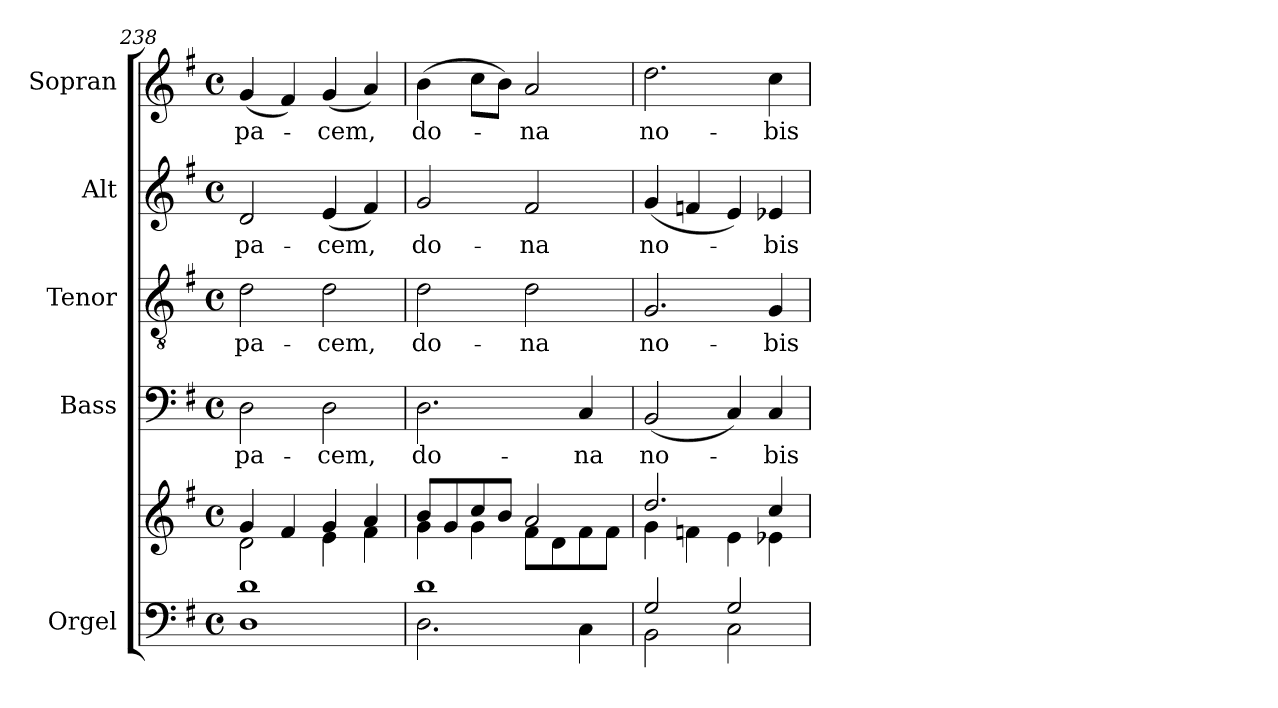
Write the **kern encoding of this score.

**kern	**kern	**kern	**text	**kern	**text	**kern	**text	**kern	**text
*part5	*part5	*part4	*part4	*part3	*part3	*part2	*part2	*part1	*part1
*staff6	*staff5	*staff4	*staff4	*staff3	*staff3	*staff2	*staff2	*staff1	*staff1
*I"Orgel	*	*I"Bass	*	*I"Tenor	*	*I"Alt	*	*I"Sopran	*
*I'Org.	*	*I'B.	*	*I'T.	*	*I'A.	*	*I'S.	*
*clefF4	*clefG2	*clefF4	*	*clefGv2	*	*clefG2	*	*clefG2	*
*k[f#]	*k[f#]	*k[f#]	*	*k[f#]	*	*k[f#]	*	*k[f#]	*
*G:	*G:	*G:	*	*G:	*	*G:	*	*G:	*
*M4/4	*M4/4	*M4/4	*	*M4/4	*	*M4/4	*	*M4/4	*
*met(c)	*met(c)	*met(c)	*	*met(c)	*	*met(c)	*	*met(c)	*
=238	=238	=238	=238	=238	=238	=238	=238	=238	=238
*^	*^	*	*	*	*	*	*	*	*
!	!	!	!	!	!LO:LY:b	!	!LO:LY:b	!	!LO:LY:b	!	!LO:LY:b
1d	1D	4g/	2d\	2D\	pa-	2d\	pa-	2d/	pa-	(<4g/	pa-
.	.	4f#/	.	.	.	.	.	.	.	4f#/)	.
!	!	!	!	!	!LO:LY:b	!	!LO:LY:b	!	!LO:LY:b	!	!LO:LY:b
.	.	4g/	4e\	2D\	-cem,	2d\	-cem,	(<4e/	-cem,	(<4g/	-cem,
.	.	4a/	4f#\	.	.	.	.	4f#/)	.	4a/)	.
=239	=239	=239	=239	=239	=239	=239	=239	=239	=239	=239	=239
!	!	!	!	!	!LO:LY:b	!	!LO:LY:b	!	!LO:LY:b	!	!LO:LY:b
1d	2.D\	8b/L	4g\	2.D\	do-	2d\	do-	2g/	do-	(>4b\	do-
.	.	8g/	.	.	.	.	.	.	.	.	.
.	.	8cc/	4g\	.	.	.	.	.	.	8cc\L	.
.	.	8b/J	.	.	.	.	.	.	.	8b\J)	.
!	!	!	!	!	!	!	!LO:LY:b	!	!LO:LY:b	!	!LO:LY:b
.	.	2a/	8f#\L	.	.	2d\	-na	2f#/	-na	2a/	-na
.	.	.	8d\	.	.	.	.	.	.	.	.
!	!	!	!	!	!LO:LY:b	!	!	!	!	!	!
.	4C\	.	8f#\	4C/	-na	.	.	.	.	.	.
.	.	.	8f#\J	.	.	.	.	.	.	.	.
!!LO:LB:g=z
=240	=240	=240	=240	=240	=240	=240	=240	=240	=240	=240	=240
!	!	!	!	!	!LO:LY:b	!	!LO:LY:b	!	!LO:LY:b	!	!LO:LY:b
2G/	2BB\	2.dd/	4g\	(<2BB/	no-	2.G/	no-	(<4g/	no-	2.dd\	no-
.	.	.	4fn\	.	.	.	.	4fn/	.	.	.
2G/	2C\	.	4e\	4C/)	.	.	.	4e/)	.	.	.
!	!	!	!	!	!LO:LY:b	!	!LO:LY:b	!	!LO:LY:b	!	!LO:LY:b
.	.	4cc/	4e-X\	4C/	-bis	4G/	-bis	4e-X/	-bis	4cc\	-bis
*v	*v	*	*	*	*	*	*	*	*	*	*
*	*v	*v	*	*	*	*	*	*	*	*
=	=	=	=	=	=	=	=	=	=
*-	*-	*-	*-	*-	*-	*-	*-	*-	*-
